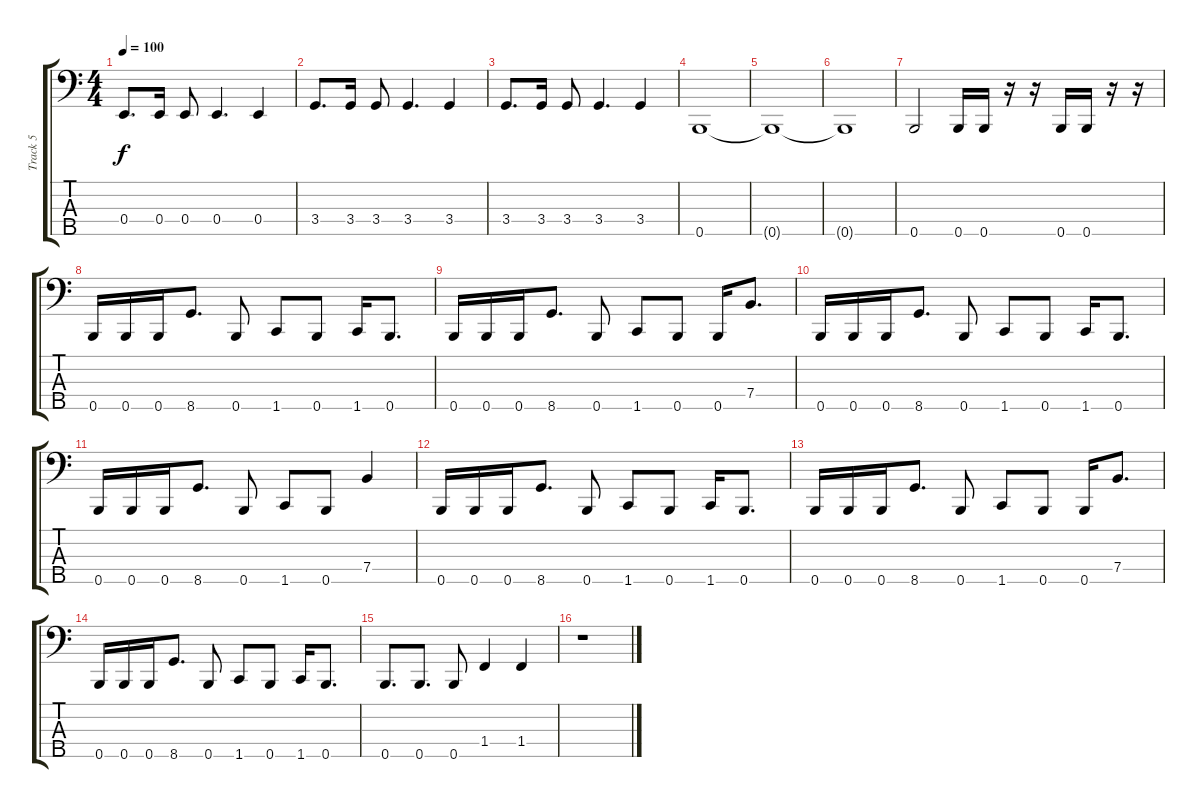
\track ("Track 5" "Track 5") {instrument electricbasspick}
\staff {score tabs}
\tuning (G2 D2 A1 E1 B0) {hide}
\ts (4 4)
\tempo 100
\clef f4
\ks c
0.4.8{d dy f} 0.4.16 0.4.8 0.4.4{d} 0.4.4 |
3.4.8{d} 3.4.16 3.4.8 3.4.4{d} 3.4.4 |
3.4.8{d} 3.4.16 3.4.8 3.4.4{d} 3.4.4 |
0.5.1 |
0.5{t}.1 |
0.5{t}.1 |
0.5.2 0.5.16 0.5.16 r.16 r.16 0.5.16 0.5.16 r.16 r.16 |
0.5.16 0.5.16 0.5.16 8.5.8{d} 0.5.8 1.5.8 0.5.8 1.5.16 0.5.8{d} |
0.5.16 0.5.16 0.5.16 8.5.8{d} 0.5.8 1.5.8 0.5.8 0.5.16 7.4.8{d} |
0.5.16 0.5.16 0.5.16 8.5.8{d} 0.5.8 1.5.8 0.5.8 1.5.16 0.5.8{d} |
0.5.16 0.5.16 0.5.16 8.5.8{d} 0.5.8 1.5.8 0.5.8 7.4.4 |
0.5.16 0.5.16 0.5.16 8.5.8{d} 0.5.8 1.5.8 0.5.8 1.5.16 0.5.8{d} |
0.5.16 0.5.16 0.5.16 8.5.8{d} 0.5.8 1.5.8 0.5.8 0.5.16 7.4.8{d} |
0.5.16 0.5.16 0.5.16 8.5.8{d} 0.5.8 1.5.8 0.5.8 1.5.16 0.5.8{d} |
0.5.8{d} 0.5.8{d} 0.5.8 1.4.4 1.4.4 |
r.1
